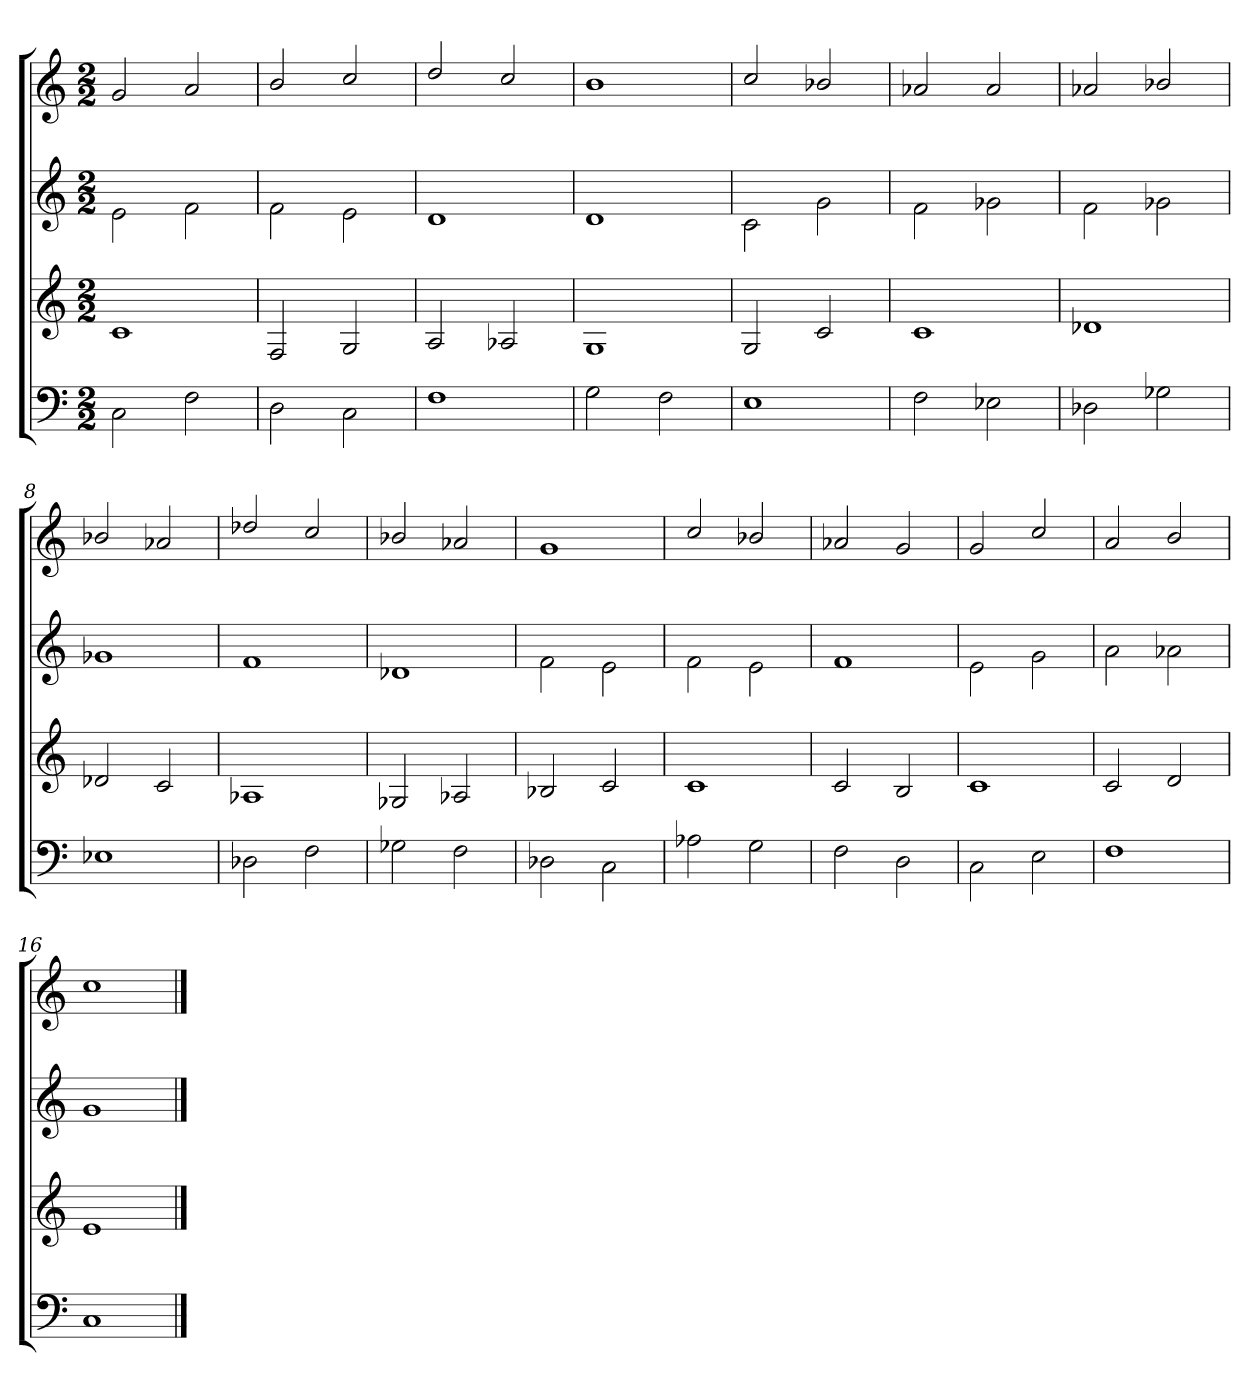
**kern	**kern	**kern	**kern
*part4	*part3	*part2	*part1
*staff4	*staff3	*staff2	*staff1
*clefF4	*clefG2	*clefG2	*clefG2
*k[]	*k[]	*k[]	*k[]
*C:	*C:	*C:	*C:
*M2/2	*M2/2	*M2/2	*M2/2
=1	=1	=1	=1
2C\	1c/	2e\	2g/
2F\	.	2f\	2a/
=2	=2	=2	=2
2D\	2F/	2f\	2b/
2C\	2G/	2e\	2cc/
=3	=3	=3	=3
1F\	2A/	1d\	2dd/
.	2A-X/	.	2cc/
=4	=4	=4	=4
2G\	1G/	1d\	1b/
2F\	.	.	.
=5	=5	=5	=5
1E\	2G/	2c\	2cc/
.	2c/	2g\	2b-X/
=6	=6	=6	=6
2F\	1c/	2f\	2a-X/
2E-X\	.	2g-X\	2a-/
=7	=7	=7	=7
2D-X\	1d-X/	2f\	2a-X/
2G-X\	.	2g-X\	2b-X/
=8	=8	=8	=8
1E-X\	2d-X/	1g-X\	2b-X/
.	2c/	.	2a-X/
=9	=9	=9	=9
2D-X\	1A-X/	1f\	2dd-X/
2F\	.	.	2cc/
=10	=10	=10	=10
2G-X\	2G-X/	1d-X\	2b-X/
2F\	2A-X/	.	2a-X/
=11	=11	=11	=11
2D-X\	2B-X/	2f\	1g/
2C\	2c/	2e\	.
=12	=12	=12	=12
2A-X\	1c/	2f\	2cc/
2G\	.	2e\	2b-X/
=13	=13	=13	=13
2F\	2c/	1f\	2a-X/
2D\	2B/	.	2g/
=14	=14	=14	=14
2C\	1c/	2e\	2g/
2E\	.	2g\	2cc/
=15	=15	=15	=15
1F\	2c/	2a\	2a/
.	2d/	2a-X\	2b/
=16	=16	=16	=16
1C\	1e/	1g\	1cc/
==	==	==	==
*-	*-	*-	*-
